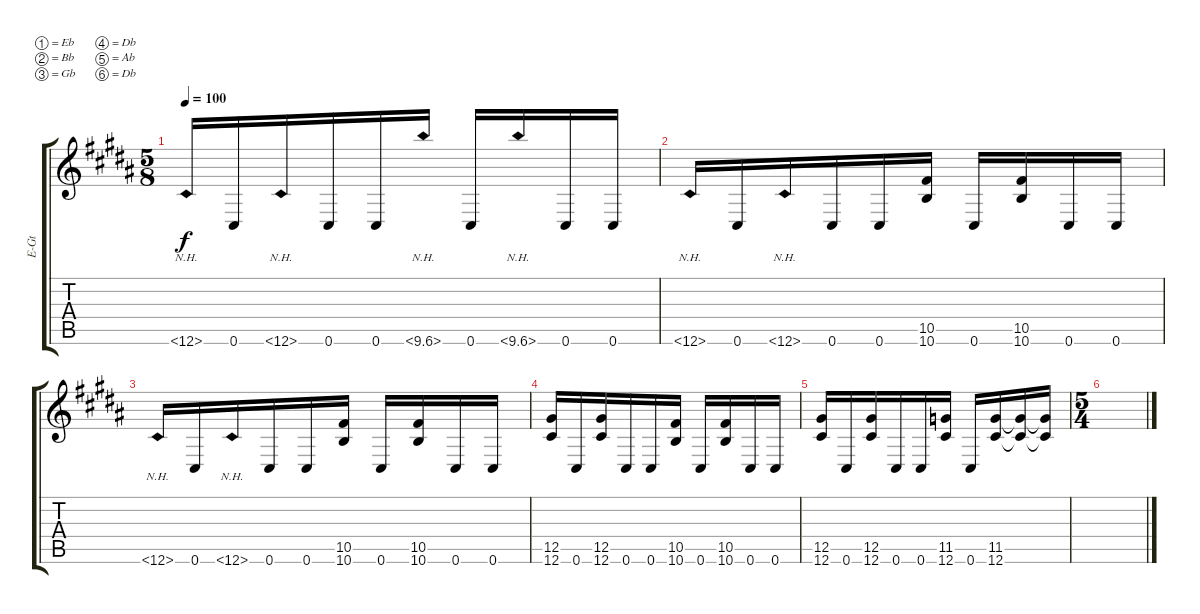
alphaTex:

\bracketExtendMode groupsimilarinstruments
\otherSystemsTrackNameOrientation horizontal
\track ("Electric Guitar 1" "E-Gt") {instrument distortionguitar}
\staff {score tabs}
\tuning (Eb4 Bb3 Gb3 Db3 Ab2 Db2)
\ts (5 8)
\tempo 100
\clef g2
\ks b
12.6{nh acc forcenatural}.16{dy f} 0.6{acc forcenatural}.16 12.6{nh acc forcenatural}.16 0.6{acc forcenatural}.16 0.6{acc forcenatural}.16 10.6{nh acc forcenatural}.16 0.6{acc forcenatural}.16 10.6{nh acc forcenatural}.16 0.6{acc forcenatural}.16 0.6{acc forcenatural}.16 |
12.6{nh acc forcenatural}.16 0.6{acc forcenatural}.16 12.6{nh acc forcenatural}.16 0.6{acc forcenatural}.16 0.6{acc forcenatural}.16 (10.6{acc forcenatural} 10.5{acc forcenatural}).16 0.6{acc forcenatural}.16 (10.6{acc forcenatural} 10.5{acc forcenatural}).16 0.6{acc forcenatural}.16 0.6{acc forcenatural}.16 |
12.6{nh acc forcenatural}.16 0.6{acc forcenatural}.16 12.6{nh acc forcenatural}.16 0.6{acc forcenatural}.16 0.6{acc forcenatural}.16 (10.6{acc forcenatural} 10.5{acc forcenatural}).16 0.6{acc forcenatural}.16 (10.6{acc forcenatural} 10.5{acc forcenatural}).16 0.6{acc forcenatural}.16 0.6{acc forcenatural}.16 |
(12.6{acc forcenatural} 12.5{acc forcenatural}).16 0.6{acc forcenatural}.16 (12.6{acc forcenatural} 12.5{acc forcenatural}).16 0.6{acc forcenatural}.16 0.6{acc forcenatural}.16 (10.6{acc forcenatural} 10.5{acc forcenatural}).16 0.6{acc forcenatural}.16 (10.6{acc forcenatural} 10.5{acc forcenatural}).16 0.6{acc forcenatural}.16 0.6{acc forcenatural}.16 |
(12.6{acc forcenatural} 12.5{acc forcenatural}).16 0.6{acc forcenatural}.16 (12.6{acc forcenatural} 12.5{acc forcenatural}).16 0.6{acc forcenatural}.16 0.6{acc forcenatural}.16 (12.6{acc forcenatural} 11.5{acc b}).16 0.6{acc forcenatural}.16 (12.6{acc forcenatural} 11.5{acc b}).16 (12.6{t acc forcenatural} 11.5{t acc b}).16 (11.5{t acc b} 12.6{t acc forcenatural}).16 |
\ts (5 4)
